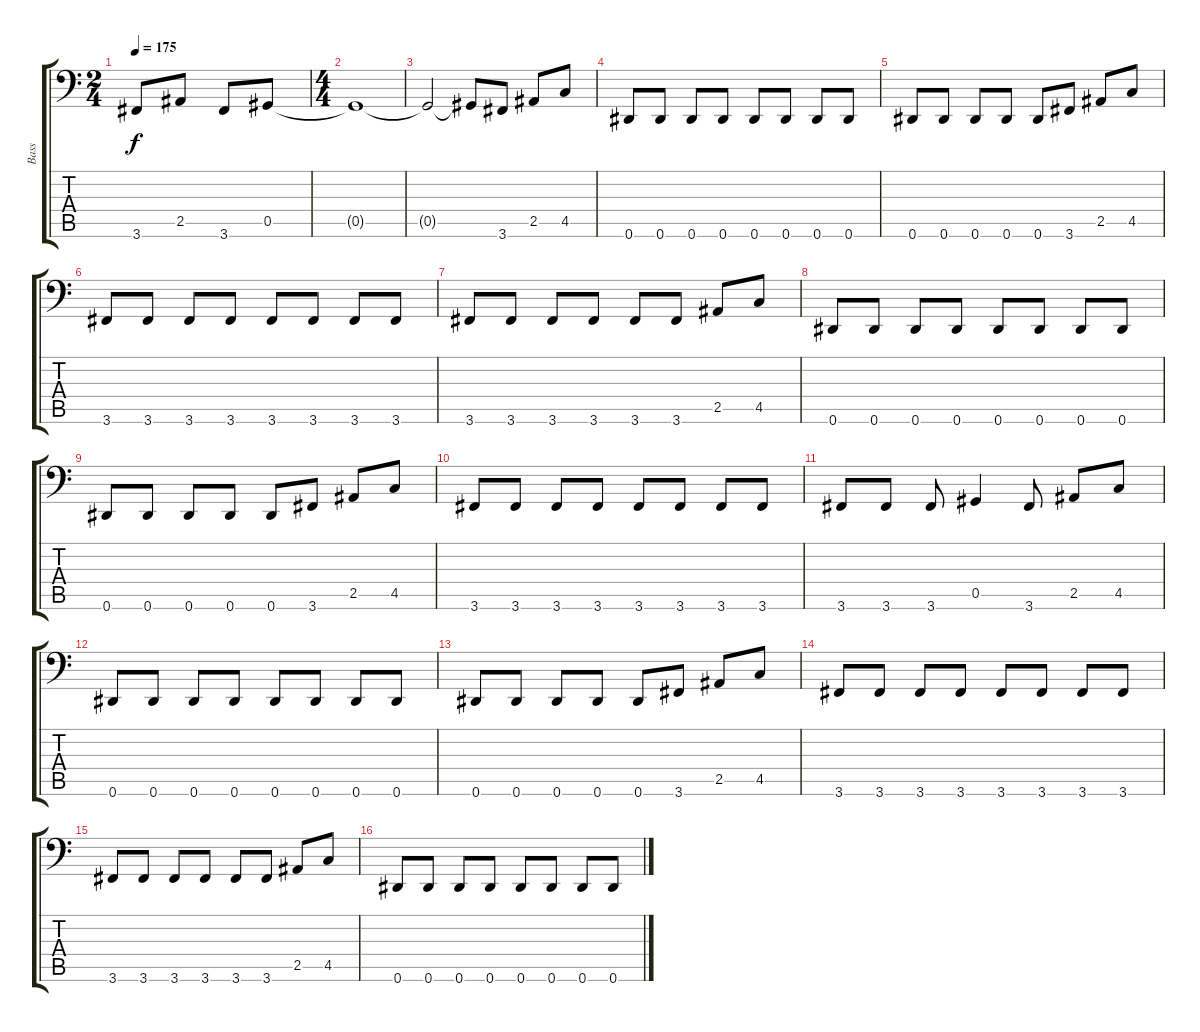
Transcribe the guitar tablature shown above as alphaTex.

\track ("Bass" "Bass") {instrument electricbasspick}
\staff {score tabs}
\tuning (Eb3 Bb2 Gb2 Db2 Ab1 Eb1) {hide}
\ts (2 4)
\tempo 175
\clef f4
\ks c
3.6.8{dy f} 2.5.8 3.6.8 0.5.8 |
\ts (4 4)
0.5{t}.1 |
0.5{t}.2 0.5{t}.8 3.6.8 2.5.8 4.5.8 |
0.6.8 0.6.8 0.6.8 0.6.8 0.6.8 0.6.8 0.6.8 0.6.8 |
0.6.8 0.6.8 0.6.8 0.6.8 0.6.8 3.6.8 2.5.8 4.5.8 |
3.6.8 3.6.8 3.6.8 3.6.8 3.6.8 3.6.8 3.6.8 3.6.8 |
3.6.8 3.6.8 3.6.8 3.6.8 3.6.8 3.6.8 2.5.8 4.5.8 |
0.6.8 0.6.8 0.6.8 0.6.8 0.6.8 0.6.8 0.6.8 0.6.8 |
0.6.8 0.6.8 0.6.8 0.6.8 0.6.8 3.6.8 2.5.8 4.5.8 |
3.6.8 3.6.8 3.6.8 3.6.8 3.6.8 3.6.8 3.6.8 3.6.8 |
3.6.8 3.6.8 3.6.8 0.5.4 3.6.8 2.5.8 4.5.8 |
0.6.8 0.6.8 0.6.8 0.6.8 0.6.8 0.6.8 0.6.8 0.6.8 |
0.6.8 0.6.8 0.6.8 0.6.8 0.6.8 3.6.8 2.5.8 4.5.8 |
3.6.8 3.6.8 3.6.8 3.6.8 3.6.8 3.6.8 3.6.8 3.6.8 |
3.6.8 3.6.8 3.6.8 3.6.8 3.6.8 3.6.8 2.5.8 4.5.8 |
0.6.8 0.6.8 0.6.8 0.6.8 0.6.8 0.6.8 0.6.8 0.6.8
